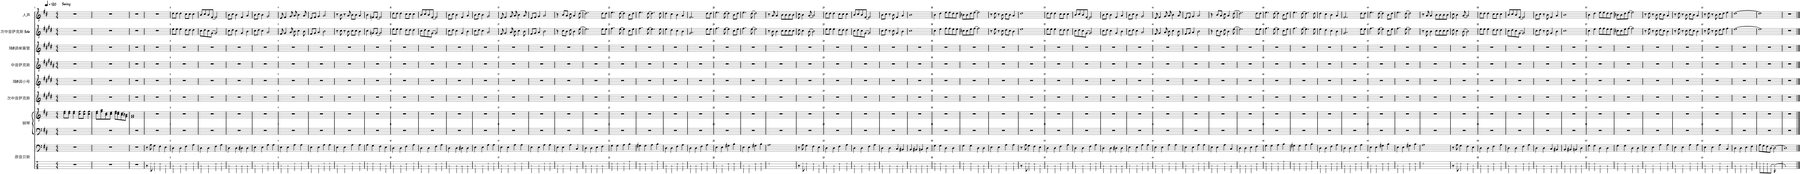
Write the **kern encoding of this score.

**kern	**kern	**kern	**kern	**kern	**kern	**kern	**kern	**kern	**kern
*part8	*part8	*part7	*part7	*part6	*part5	*part4	*part3	*part2	*part1
*staff10	*staff9	*staff8	*staff7	*staff6	*staff5	*staff4	*staff3	*staff2	*staff1
*I"原音贝斯	*	*I"钢琴	*	*I"次中音萨克斯	*I"降B调小号	*I"中音萨克斯	*I"降B调单簧管	*I"次中音萨克斯 Solo	*I"人声
*stria4	*	*	*	*	*	*	*	*	*
*	*clefF4	*clefF4	*clefG2	*clefG2	*clefG2	*clefG2	*clefG2	*clefG2	*clefG2
*Trd7c12	*Trd7c12	*	*	*Trd8c14	*Trd1c2	*Trd5c9	*Trd1c2	*Trd8c14	*
*	*k[f#c#]	*k[f#c#]	*k[f#c#]	*k[f#c#g#d#]	*k[f#c#g#d#]	*k[f#c#g#d#a#]	*k[f#c#g#d#]	*k[f#c#g#d#]	*k[f#c#]
*M4/4	*M4/4	*M4/4	*M4/4	*M4/4	*M4/4	*M4/4	*M4/4	*M4/4	*M4/4
*MM120	*MM120	*MM120	*MM120	*MM120	*MM120	*MM120	*MM120	*MM120	*MM120
=1	=1	=1	=1	=1	=1	=1	=1	=1	=1
!	!	!	!	!	!	!	!	!	!LO:TX:a:B:t=Swing
1r	1r	1r	8dd\ 8ff#\L	1r	1r	1r	1r	1r	1r
.	.	.	8dd\ 8ff#\J	.	.	.	.	.	.
.	.	.	4dd\ 4ff#\	.	.	.	.	.	.
.	.	.	8cc#\ 8ff#\L	.	.	.	.	.	.
.	.	.	8cc#\ 8ff#\J	.	.	.	.	.	.
.	.	.	4cc#\ 4ff#\	.	.	.	.	.	.
=2	=2	=2	=2	=2	=2	=2	=2	=2	=2
1r	1r	1r	8dd\ 8ff#\L	1r	1r	1r	1r	1r	1r
.	.	.	8ff#\ 8aa\	.	.	.	.	.	.
.	.	.	8b\ 8dd\	.	.	.	.	.	.
.	.	.	8cc#\ 8ee\J	.	.	.	.	.	.
.	.	.	8dd\ 8ff#\L	.	.	.	.	.	.
.	.	.	8cc#\ 8ee\	.	.	.	.	.	.
.	.	.	8b\ 8dd\	.	.	.	.	.	.
.	.	.	8g\ 8b-X\J	.	.	.	.	.	.
=3	=3	=3	=3	=3	=3	=3	=3	=3	=3
1r	1r	1r	1f# 1a	1r	1r	1r	1r	1r	1r
=4	=4	=4	=4	=4	=4	=4	=4	=4	=4
8r	8r	1r	1r	1r	1r	1r	1r	1r	1r
8A\	8A\	.	.	.	.	.	.	.	.
4G\	4G\	.	.	.	.	.	.	.	.
4F#\	4F#\	.	.	.	.	.	.	.	.
4E\	4E\	.	.	.	.	.	.	.	.
=5	=5	=5	=5	=5	=5	=5	=5	=5	=5
4D\	4D\	1r	1r	1r	1r	1r	1r	8ee\L	8dd\L
.	.	.	.	.	.	.	.	8ee\J	8dd\J
4D\	4D\	.	.	.	.	.	.	4ee\	4dd\
4F#\	4F#\	.	.	.	.	.	.	8dd#\L	8cc#\L
.	.	.	.	.	.	.	.	8dd#\J	8cc#\J
4A\	4A\	.	.	.	.	.	.	4dd#\	4cc#\
=6	=6	=6	=6	=6	=6	=6	=6	=6	=6
4D\	4D\	1r	1r	1r	1r	1r	1r	8cc#\L	8b/L
.	.	.	.	.	.	.	.	8dd#\	8cc#/
4D\	4D\	.	.	.	.	.	.	8cc#\	8b/
.	.	.	.	.	.	.	.	[8g#\J	[8f#/J
4F#\	4F#\	.	.	.	.	.	.	2g#/]	2f#/]
4A\	4A\	.	.	.	.	.	.	.	.
=7	=7	=7	=7	=7	=7	=7	=7	=7	=7
4D\	4D\	1r	1r	1r	1r	1r	1r	8cc#\L	8b\L
.	.	.	.	.	.	.	.	8dd#\J	8cc#\J
4D\	4D\	.	.	.	.	.	.	4cc#\	4b\
4D#\	4D#X\	.	.	.	.	.	.	4g#/	4f#/
4D#\	4D#\	.	.	.	.	.	.	4b\	4a/
=8	=8	=8	=8	=8	=8	=8	=8	=8	=8
4E\	4E\	1r	1r	1r	1r	1r	1r	8cc#\L	8b\L
.	.	.	.	.	.	.	.	8dd#\J	8cc#\J
4E\	4E\	.	.	.	.	.	.	4cc#\	4b\
4A\	4A\	.	.	.	.	.	.	2a/	2g/
4A\	4A\	.	.	.	.	.	.	.	.
=9	=9	=9	=9	=9	=9	=9	=9	=9	=9
4E\	4E\	1r	1r	1r	1r	1r	1r	8f#/	8e/
.	.	.	.	.	.	.	.	4g#/	4f#/
4E\	4E\	.	.	.	.	.	.	.	.
.	.	.	.	.	.	.	.	8a/	8g/
4A\	4A\	.	.	.	.	.	.	8b\	8a/
.	.	.	.	.	.	.	.	4cc#\	4b\
4A\	4A\	.	.	.	.	.	.	.	.
.	.	.	.	.	.	.	.	8b\	8a/
=10	=10	=10	=10	=10	=10	=10	=10	=10	=10
4E\	4E\	1r	1r	1r	1r	1r	1r	8f#/L	8e/L
.	.	.	.	.	.	.	.	8g#/J	8f#/J
4E\	4E\	.	.	.	.	.	.	4a/	4g/
4A\	4A\	.	.	.	.	.	.	2b\	2a/
4A\	4A\	.	.	.	.	.	.	.	.
=11	=11	=11	=11	=11	=11	=11	=11	=11	=11
4E\	4E\	1r	1r	1r	1r	1r	1r	8r	8r
.	.	.	.	.	.	.	.	8cc#\	8b\
4E\	4E\	.	.	.	.	.	.	8r	8r
.	.	.	.	.	.	.	.	8b\	8a/
4A\	4A\	.	.	.	.	.	.	8cc#\L	8b\L
.	.	.	.	.	.	.	.	8cc#\J	8b\J
4A\	4A\	.	.	.	.	.	.	4b\	4a/
=12	=12	=12	=12	=12	=12	=12	=12	=12	=12
4A\	4A\	1r	1r	1r	1r	1r	1r	4cc#\	4b\
4G\	4G\	.	.	.	.	.	.	8gn/L	8fn/L
.	.	.	.	.	.	.	.	[8g/J	[8f/J
4F#\	4F#\	.	.	.	.	.	.	2g/]	2f/]
4E\	4E\	.	.	.	.	.	.	.	.
=13	=13	=13	=13	=13	=13	=13	=13	=13	=13
4D\	4D\	1r	1r	1r	1r	1r	1r	8ee\L	8dd\L
.	.	.	.	.	.	.	.	8ee\J	8dd\J
4D\	4D\	.	.	.	.	.	.	4ee\	4dd\
4F#\	4F#\	.	.	.	.	.	.	8dd#\L	8cc#\L
.	.	.	.	.	.	.	.	8dd#\J	8cc#\J
4A\	4A\	.	.	.	.	.	.	4dd#\	4cc#\
=14	=14	=14	=14	=14	=14	=14	=14	=14	=14
4D\	4D\	1r	1r	1r	1r	1r	1r	8cc#\L	8b/L
.	.	.	.	.	.	.	.	8dd#\	8cc#/
4D\	4D\	.	.	.	.	.	.	8cc#\	8b/
.	.	.	.	.	.	.	.	[8g#\J	[8f#/J
4F#\	4F#\	.	.	.	.	.	.	2g#/]	2f#/]
4A\	4A\	.	.	.	.	.	.	.	.
=15	=15	=15	=15	=15	=15	=15	=15	=15	=15
4D\	4D\	1r	1r	1r	1r	1r	1r	8cc#\L	8b\L
.	.	.	.	.	.	.	.	8dd#\J	8cc#\J
4D\	4D\	.	.	.	.	.	.	4cc#\	4b\
4D#\	4D#X\	.	.	.	.	.	.	4g#/	4f#/
4D#\	4D#\	.	.	.	.	.	.	4b\	4a/
=16	=16	=16	=16	=16	=16	=16	=16	=16	=16
4E\	4E\	1r	1r	1r	1r	1r	1r	8cc#\L	8b\L
.	.	.	.	.	.	.	.	8dd#\J	8cc#\J
4E\	4E\	.	.	.	.	.	.	4cc#\	4b\
4A\	4A\	.	.	.	.	.	.	2a/	2g/
4A\	4A\	.	.	.	.	.	.	.	.
=17	=17	=17	=17	=17	=17	=17	=17	=17	=17
4E\	4E\	1r	1r	1r	1r	1r	1r	8f#/	8e/
.	.	.	.	.	.	.	.	4g#/	4f#/
4E\	4E\	.	.	.	.	.	.	.	.
.	.	.	.	.	.	.	.	8a/	8g/
4A\	4A\	.	.	.	.	.	.	8b\	8a/
.	.	.	.	.	.	.	.	4cc#\	4b\
4A\	4A\	.	.	.	.	.	.	.	.
.	.	.	.	.	.	.	.	8b\	8a/
=18	=18	=18	=18	=18	=18	=18	=18	=18	=18
4E\	4E\	1r	1r	1r	1r	1r	1r	8f#/L	8e/L
.	.	.	.	.	.	.	.	8g#/J	8f#/J
4E\	4E\	.	.	.	.	.	.	4a/	4g/
4A\	4A\	.	.	.	.	.	.	2b\	2a/
4A\	4A\	.	.	.	.	.	.	.	.
=19	=19	=19	=19	=19	=19	=19	=19	=19	=19
4E\	4E\	1r	1r	1r	1r	1r	1r	4r	4r
4E\	4E\	.	.	.	.	.	.	8cc#\L	8b/L
.	.	.	.	.	.	.	.	8b\J	8a/J
4A\	4A\	.	.	.	.	.	.	8dd#\	8cc#\
.	.	.	.	.	.	.	.	4b\	4a/
4C#\	4C#/	.	.	.	.	.	.	.	.
.	.	.	.	.	.	.	.	[8ee\	[8dd\
=20	=20	=20	=20	=20	=20	=20	=20	=20	=20
4D\	4D\	1r	1r	1r	1r	1r	1r	2.ee\]	2.dd\]
4D\	4D\	.	.	.	.	.	.	.	.
4E\	4E\	.	.	.	.	.	.	.	.
4F#\	4F#\	.	.	.	.	.	.	8ee\L	8dd\L
.	.	.	.	.	.	.	.	8ee\J	8dd\J
=21	=21	=21	=21	=21	=21	=21	=21	=21	=21
4G\	4G\	1r	1r	1r	1r	1r	1r	4.ff#\	4.ee\
4G\	4G\	.	.	.	.	.	.	.	.
.	.	.	.	.	.	.	.	[8ee\	[8dd\
4A\	4A\	.	.	.	.	.	.	4ee\]	4dd\]
4B\	4B\	.	.	.	.	.	.	8cc#\L	8b\L
.	.	.	.	.	.	.	.	8ee\J	8dd\J
=22	=22	=22	=22	=22	=22	=22	=22	=22	=22
4G#\	4G#X\	1r	1r	1r	1r	1r	1r	4.ff#\	4.ee\
4G#\	4G#\	.	.	.	.	.	.	.	.
.	.	.	.	.	.	.	.	[8ee\	[8dd\
4A\	4A\	.	.	.	.	.	.	4.ee\]	4.dd\]
4B\	4B\	.	.	.	.	.	.	.	.
.	.	.	.	.	.	.	.	8ee\	8dd\
=23	=23	=23	=23	=23	=23	=23	=23	=23	=23
4D\	4D\	1r	1r	1r	1r	1r	1r	4ee\	4dd\
4D\	4D\	.	.	.	.	.	.	4dd#\	4cc#\
4F#\	4F#\	.	.	.	.	.	.	4cc#\	4b\
4A\	4A\	.	.	.	.	.	.	4b\	4a/
=24	=24	=24	=24	=24	=24	=24	=24	=24	=24
4D\	4D\	1r	1r	1r	1r	1r	1r	2.g#/	2.f#/
4D\	4D\	.	.	.	.	.	.	.	.
4F#\	4F#\	.	.	.	.	.	.	.	.
4A\	4A\	.	.	.	.	.	.	8ee\L	8dd\L
.	.	.	.	.	.	.	.	8ee\J	8dd\J
=25	=25	=25	=25	=25	=25	=25	=25	=25	=25
4E\	4E\	1r	1r	1r	1r	1r	1r	4.ff#\	4.ee\
4E\	4E\	.	.	.	.	.	.	.	.
.	.	.	.	.	.	.	.	[8ee\	[8dd\
4G#\	4G#X\	.	.	.	.	.	.	4ee\]	4dd\]
4B\	4B\	.	.	.	.	.	.	8cc#\L	8b\L
.	.	.	.	.	.	.	.	8ee\J	8dd\J
=26	=26	=26	=26	=26	=26	=26	=26	=26	=26
4E\	4E\	1r	1r	1r	1r	1r	1r	4.ff#\	4.ee\
4E\	4E\	.	.	.	.	.	.	.	.
.	.	.	.	.	.	.	.	[8ee\	[8dd\
4G#\	4G#X\	.	.	.	.	.	.	2ee\]	2dd\]
4B\	4B\	.	.	.	.	.	.	.	.
=27	=27	=27	=27	=27	=27	=27	=27	=27	=27
1A	1A	1r	1r	1r	1r	1r	1r	8r	8r
.	.	.	.	.	.	.	.	8b\	8a/
.	.	.	.	.	.	.	.	4b\	4a/
.	.	.	.	.	.	.	.	8cc#\L	8b\L
.	.	.	.	.	.	.	.	8cc#\	8b\
.	.	.	.	.	.	.	.	8cc#\	8b\
.	.	.	.	.	.	.	.	8cc#\J	8b\J
=28	=28	=28	=28	=28	=28	=28	=28	=28	=28
8r	8r	1r	1r	1r	1r	1r	1r	8dd#\	8cc#\
8A\	8A\	.	.	.	.	.	.	4cc#\	4b\
4G\	4G\	.	.	.	.	.	.	.	.
.	.	.	.	.	.	.	.	[8b\	[8a/
4F#\	4F#\	.	.	.	.	.	.	2b\]	2a/]
4E\	4E\	.	.	.	.	.	.	.	.
=29	=29	=29	=29	=29	=29	=29	=29	=29	=29
4D\	4D\	1r	1r	1r	1r	1r	1r	8ee\L	8dd\L
.	.	.	.	.	.	.	.	8ee\J	8dd\J
4D\	4D\	.	.	.	.	.	.	4ee\	4dd\
4F#\	4F#\	.	.	.	.	.	.	8dd#\L	8cc#\L
.	.	.	.	.	.	.	.	8dd#\J	8cc#\J
4A\	4A\	.	.	.	.	.	.	4dd#\	4cc#\
=30	=30	=30	=30	=30	=30	=30	=30	=30	=30
4D\	4D\	1r	1r	1r	1r	1r	1r	8cc#\L	8b/L
.	.	.	.	.	.	.	.	8dd#\	8cc#/
4D\	4D\	.	.	.	.	.	.	8cc#\	8b/
.	.	.	.	.	.	.	.	[8g#\J	[8f#/J
4F#\	4F#\	.	.	.	.	.	.	2g#/]	2f#/]
4A\	4A\	.	.	.	.	.	.	.	.
=31	=31	=31	=31	=31	=31	=31	=31	=31	=31
4D\	4D\	1r	1r	1r	1r	1r	1r	8cc#\L	8b\L
.	.	.	.	.	.	.	.	8dd#\J	8cc#\J
4D\	4D\	.	.	.	.	.	.	8r	8r
.	.	.	.	.	.	.	.	8cc#\	8b\
4C#\	4C#/	.	.	.	.	.	.	4g#/	4f#/
4BB#\	4BB#X/	.	.	.	.	.	.	4b\	4a/
=32	=32	=32	=32	=32	=32	=32	=32	=32	=32
4BB\	4BB/	1r	1r	1r	1r	1r	1r	1cc#	1b
4BB#\	4BB#X/	.	.	.	.	.	.	.	.
4BB\	4BBn/	.	.	.	.	.	.	.	.
4D\	4D\	.	.	.	.	.	.	.	.
=33	=33	=33	=33	=33	=33	=33	=33	=33	=33
4G\	4G\	1r	1r	1r	1r	1r	1r	4cc#\	4b\
4G\	4G\	.	.	.	.	.	.	4ee\	4dd\
4D\	4D\	.	.	.	.	.	.	8ff#\L	8ee\L
.	.	.	.	.	.	.	.	8ff#\	8ee\
4D\	4D\	.	.	.	.	.	.	8ee\	8dd\
.	.	.	.	.	.	.	.	8ee\J	8dd\J
=34	=34	=34	=34	=34	=34	=34	=34	=34	=34
4G\	4G\	1r	1r	1r	1r	1r	1r	8ccn\L	8b-X\L
.	.	.	.	.	.	.	.	8cc\	8b-\
4G\	4G\	.	.	.	.	.	.	8ee\	8dd\
.	.	.	.	.	.	.	.	[8ff#\J	[8ee\J
4D\	4D\	.	.	.	.	.	.	2ff#\]	2ee\]
4D\	4D\	.	.	.	.	.	.	.	.
=35	=35	=35	=35	=35	=35	=35	=35	=35	=35
4E\	4E\	1r	1r	1r	1r	1r	1r	8r	8r
.	.	.	.	.	.	.	.	8ee\	8dd\
4E\	4E\	.	.	.	.	.	.	8r	8r
.	.	.	.	.	.	.	.	8cc#\	8b\
4A\	4A\	.	.	.	.	.	.	8dd#\L	8cc#\L
.	.	.	.	.	.	.	.	8cc#\J	8b\J
4A\	4A\	.	.	.	.	.	.	4b\	4a/
=36	=36	=36	=36	=36	=36	=36	=36	=36	=36
8r	8r	1r	1r	1r	1r	1r	1r	1ee	1dd
8A\	8A\	.	.	.	.	.	.	.	.
4G\	4G\	.	.	.	.	.	.	.	.
4F#\	4F#\	.	.	.	.	.	.	.	.
4E\	4E\	.	.	.	.	.	.	.	.
=37	=37	=37	=37	=37	=37	=37	=37	=37	=37
4D\	4D\	1r	1r	1r	1r	1r	1r	8ee\L	8dd\L
.	.	.	.	.	.	.	.	8ee\J	8dd\J
4D\	4D\	.	.	.	.	.	.	4ee\	4dd\
4F#\	4F#\	.	.	.	.	.	.	8dd#\L	8cc#\L
.	.	.	.	.	.	.	.	8dd#\J	8cc#\J
4A\	4A\	.	.	.	.	.	.	4dd#\	4cc#\
=38	=38	=38	=38	=38	=38	=38	=38	=38	=38
4D\	4D\	1r	1r	1r	1r	1r	1r	8cc#\L	8b/L
.	.	.	.	.	.	.	.	8dd#\	8cc#/
4D\	4D\	.	.	.	.	.	.	8cc#\	8b/
.	.	.	.	.	.	.	.	[8g#\J	[8f#/J
4F#\	4F#\	.	.	.	.	.	.	2g#/]	2f#/]
4A\	4A\	.	.	.	.	.	.	.	.
=39	=39	=39	=39	=39	=39	=39	=39	=39	=39
4D\	4D\	1r	1r	1r	1r	1r	1r	8cc#\L	8b\L
.	.	.	.	.	.	.	.	8dd#\J	8cc#\J
4D\	4D\	.	.	.	.	.	.	4cc#\	4b\
4D#\	4D#X\	.	.	.	.	.	.	4g#/	4f#/
4D#\	4D#\	.	.	.	.	.	.	4b\	4a/
=40	=40	=40	=40	=40	=40	=40	=40	=40	=40
4E\	4E\	1r	1r	1r	1r	1r	1r	8cc#\L	8b\L
.	.	.	.	.	.	.	.	8dd#\J	8cc#\J
4E\	4E\	.	.	.	.	.	.	4cc#\	4b\
4A\	4A\	.	.	.	.	.	.	2a/	2g/
4A\	4A\	.	.	.	.	.	.	.	.
=41	=41	=41	=41	=41	=41	=41	=41	=41	=41
4E\	4E\	1r	1r	1r	1r	1r	1r	8f#/	8e/
.	.	.	.	.	.	.	.	4g#/	4f#/
4E\	4E\	.	.	.	.	.	.	.	.
.	.	.	.	.	.	.	.	8a/	8g/
4A\	4A\	.	.	.	.	.	.	8b\	8a/
.	.	.	.	.	.	.	.	4cc#\	4b\
4A\	4A\	.	.	.	.	.	.	.	.
.	.	.	.	.	.	.	.	8b\	8a/
=42	=42	=42	=42	=42	=42	=42	=42	=42	=42
4E\	4E\	1r	1r	1r	1r	1r	1r	8f#/L	8e/L
.	.	.	.	.	.	.	.	8g#/J	8f#/J
4E\	4E\	.	.	.	.	.	.	4a/	4g/
4A\	4A\	.	.	.	.	.	.	2b\	2a/
4A\	4A\	.	.	.	.	.	.	.	.
=43	=43	=43	=43	=43	=43	=43	=43	=43	=43
4E\	4E\	1r	1r	1r	1r	1r	1r	4r	4r
4E\	4E\	.	.	.	.	.	.	8cc#\L	8b/L
.	.	.	.	.	.	.	.	8b\J	8a/J
4A\	4A\	.	.	.	.	.	.	8dd#\	8cc#\
.	.	.	.	.	.	.	.	4b\	4a/
4C#\	4C#/	.	.	.	.	.	.	.	.
.	.	.	.	.	.	.	.	[8ee\	[8dd\
=44	=44	=44	=44	=44	=44	=44	=44	=44	=44
4D\	4D\	1r	1r	1r	1r	1r	1r	2.ee\]	2.dd\]
4D\	4D\	.	.	.	.	.	.	.	.
4E\	4E\	.	.	.	.	.	.	.	.
4F#\	4F#\	.	.	.	.	.	.	8ee\L	8dd\L
.	.	.	.	.	.	.	.	8ee\J	8dd\J
=45	=45	=45	=45	=45	=45	=45	=45	=45	=45
4G\	4G\	1r	1r	1r	1r	1r	1r	4.ff#\	4.ee\
4G\	4G\	.	.	.	.	.	.	.	.
.	.	.	.	.	.	.	.	[8ee\	[8dd\
4A\	4A\	.	.	.	.	.	.	4ee\]	4dd\]
4B\	4B\	.	.	.	.	.	.	8cc#\L	8b\L
.	.	.	.	.	.	.	.	8ee\J	8dd\J
=46	=46	=46	=46	=46	=46	=46	=46	=46	=46
4G#\	4G#X\	1r	1r	1r	1r	1r	1r	4.ff#\	4.ee\
4G#\	4G#\	.	.	.	.	.	.	.	.
.	.	.	.	.	.	.	.	[8ee\	[8dd\
4A\	4A\	.	.	.	.	.	.	4.ee\]	4.dd\]
4B\	4B\	.	.	.	.	.	.	.	.
.	.	.	.	.	.	.	.	8ee\	8dd\
=47	=47	=47	=47	=47	=47	=47	=47	=47	=47
4D\	4D\	1r	1r	1r	1r	1r	1r	4ee\	4dd\
4D\	4D\	.	.	.	.	.	.	4dd#\	4cc#\
4F#\	4F#\	.	.	.	.	.	.	4cc#\	4b\
4A\	4A\	.	.	.	.	.	.	4b\	4a/
=48	=48	=48	=48	=48	=48	=48	=48	=48	=48
4D\	4D\	1r	1r	1r	1r	1r	1r	2.g#/	2.f#/
4D\	4D\	.	.	.	.	.	.	.	.
4F#\	4F#\	.	.	.	.	.	.	.	.
4A\	4A\	.	.	.	.	.	.	8ee\L	8dd\L
.	.	.	.	.	.	.	.	8ee\J	8dd\J
=49	=49	=49	=49	=49	=49	=49	=49	=49	=49
4E\	4E\	1r	1r	1r	1r	1r	1r	4.ff#\	4.ee\
4E\	4E\	.	.	.	.	.	.	.	.
.	.	.	.	.	.	.	.	[8ee\	[8dd\
4G#\	4G#X\	.	.	.	.	.	.	4ee\]	4dd\]
4B\	4B\	.	.	.	.	.	.	8cc#\L	8b\L
.	.	.	.	.	.	.	.	8ee\J	8dd\J
=50	=50	=50	=50	=50	=50	=50	=50	=50	=50
4E\	4E\	1r	1r	1r	1r	1r	1r	4.ff#\	4.ee\
4E\	4E\	.	.	.	.	.	.	.	.
.	.	.	.	.	.	.	.	[8ee\	[8dd\
4G#\	4G#X\	.	.	.	.	.	.	2ee\]	2dd\]
4B\	4B\	.	.	.	.	.	.	.	.
=51	=51	=51	=51	=51	=51	=51	=51	=51	=51
1A	1A	1r	1r	1r	1r	1r	1r	8r	8r
.	.	.	.	.	.	.	.	8b\	8a/
.	.	.	.	.	.	.	.	4b\	4a/
.	.	.	.	.	.	.	.	8cc#\L	8b\L
.	.	.	.	.	.	.	.	8cc#\	8b\
.	.	.	.	.	.	.	.	8cc#\	8b\
.	.	.	.	.	.	.	.	8cc#\J	8b\J
=52	=52	=52	=52	=52	=52	=52	=52	=52	=52
8r	8r	1r	1r	1r	1r	1r	1r	8dd#\	8cc#\
8A\	8A\	.	.	.	.	.	.	4cc#\	4b\
4G\	4G\	.	.	.	.	.	.	.	.
.	.	.	.	.	.	.	.	[8b\	[8a/
4F#\	4F#\	.	.	.	.	.	.	2b\]	2a/]
4E\	4E\	.	.	.	.	.	.	.	.
=53	=53	=53	=53	=53	=53	=53	=53	=53	=53
4D\	4D\	1r	1r	1r	1r	1r	1r	8ee\L	8dd\L
.	.	.	.	.	.	.	.	8ee\J	8dd\J
4D\	4D\	.	.	.	.	.	.	4ee\	4dd\
4F#\	4F#\	.	.	.	.	.	.	8dd#\L	8cc#\L
.	.	.	.	.	.	.	.	8dd#\J	8cc#\J
4A\	4A\	.	.	.	.	.	.	4dd#\	4cc#\
=54	=54	=54	=54	=54	=54	=54	=54	=54	=54
4D\	4D\	1r	1r	1r	1r	1r	1r	8cc#\L	8b/L
.	.	.	.	.	.	.	.	8dd#\	8cc#/
4D\	4D\	.	.	.	.	.	.	8cc#\	8b/
.	.	.	.	.	.	.	.	[8g#\J	[8f#/J
4F#\	4F#\	.	.	.	.	.	.	2g#/]	2f#/]
4A\	4A\	.	.	.	.	.	.	.	.
=55	=55	=55	=55	=55	=55	=55	=55	=55	=55
4D\	4D\	1r	1r	1r	1r	1r	1r	8cc#\L	8b\L
.	.	.	.	.	.	.	.	8dd#\J	8cc#\J
4D\	4D\	.	.	.	.	.	.	8r	8r
.	.	.	.	.	.	.	.	8cc#\	8b\
4C#\	4C#/	.	.	.	.	.	.	4g#/	4f#/
4BB#\	4BB#X/	.	.	.	.	.	.	4b\	4a/
=56	=56	=56	=56	=56	=56	=56	=56	=56	=56
4BB\	4BB/	1r	1r	1r	1r	1r	1r	1cc#	1b
4BB#\	4BB#X/	.	.	.	.	.	.	.	.
4BB\	4BBn/	.	.	.	.	.	.	.	.
4D\	4D\	.	.	.	.	.	.	.	.
=57	=57	=57	=57	=57	=57	=57	=57	=57	=57
4G\	4G\	1r	1r	1r	1r	1r	1r	4cc#\	4b\
4G\	4G\	.	.	.	.	.	.	4ee\	4dd\
4D\	4D\	.	.	.	.	.	.	8ff#\L	8ee\L
.	.	.	.	.	.	.	.	8ff#\	8ee\
4D\	4D\	.	.	.	.	.	.	8ee\	8dd\
.	.	.	.	.	.	.	.	8ee\J	8dd\J
=58	=58	=58	=58	=58	=58	=58	=58	=58	=58
4G\	4G\	1r	1r	1r	1r	1r	1r	8ccn\L	8b-X\L
.	.	.	.	.	.	.	.	8cc\	8b-\
4G\	4G\	.	.	.	.	.	.	8ee\	8dd\
.	.	.	.	.	.	.	.	[8ff#\J	[8ee\J
4D\	4D\	.	.	.	.	.	.	2ff#\]	2ee\]
4D\	4D\	.	.	.	.	.	.	.	.
=59	=59	=59	=59	=59	=59	=59	=59	=59	=59
4E\	4E\	1r	1r	1r	1r	1r	1r	8r	8r
.	.	.	.	.	.	.	.	8ee\	8dd\
4E\	4E\	.	.	.	.	.	.	8r	8r
.	.	.	.	.	.	.	.	8cc#\	8b\
4A\	4A\	.	.	.	.	.	.	8dd#\L	8cc#\L
.	.	.	.	.	.	.	.	8cc#\J	8b\J
4A\	4A\	.	.	.	.	.	.	4b\	4a/
=60	=60	=60	=60	=60	=60	=60	=60	=60	=60
4E\	4E\	1r	1r	1r	1r	1r	1r	8r	8r
.	.	.	.	.	.	.	.	8ee\	8dd\
4E\	4E\	.	.	.	.	.	.	8r	8r
.	.	.	.	.	.	.	.	8cc#\	8b\
4A\	4A\	.	.	.	.	.	.	8dd#\L	8cc#\L
.	.	.	.	.	.	.	.	8cc#\J	8b\J
4A\	4A\	.	.	.	.	.	.	4b\	4a/
=61	=61	=61	=61	=61	=61	=61	=61	=61	=61
4E\	4E\	1r	1r	1r	1r	1r	1r	8r	8r
.	.	.	.	.	.	.	.	8ee\	8dd\
4E\	4E\	.	.	.	.	.	.	8r	8r
.	.	.	.	.	.	.	.	8cc#\	8b\
4A\	4A\	.	.	.	.	.	.	8dd#\L	8cc#\L
.	.	.	.	.	.	.	.	8ee\J	8dd\J
4C#\	4C#/	.	.	.	.	.	.	4ff#\	4ee\
=62	=62	=62	=62	=62	=62	=62	=62	=62	=62
4D\	4D\	1r	1r	1r	1r	1r	1r	[1ee	[1dd
4D\	4D\	.	.	.	.	.	.	.	.
4E\	4E\	.	.	.	.	.	.	.	.
4F#\	4F#\	.	.	.	.	.	.	.	.
=63	=63	=63	=63	=63	=63	=63	=63	=63	=63
8A\L	8A\L	1r	1r	1r	1r	1r	1r	1ee]	1dd]
8G\	8G\	.	.	.	.	.	.	.	.
8F#\	8F#\	.	.	.	.	.	.	.	.
[8D\J	[8D\J	.	.	.	.	.	.	.	.
2D\_	2D\_	.	.	.	.	.	.	.	.
=64	=64	=64	=64	=64	=64	=64	=64	=64	=64
1D]	1D]	1r	1r	1r	1r	1r	1r	1r	1r
==	==	==	==	==	==	==	==	==	==
*-	*-	*-	*-	*-	*-	*-	*-	*-	*-
